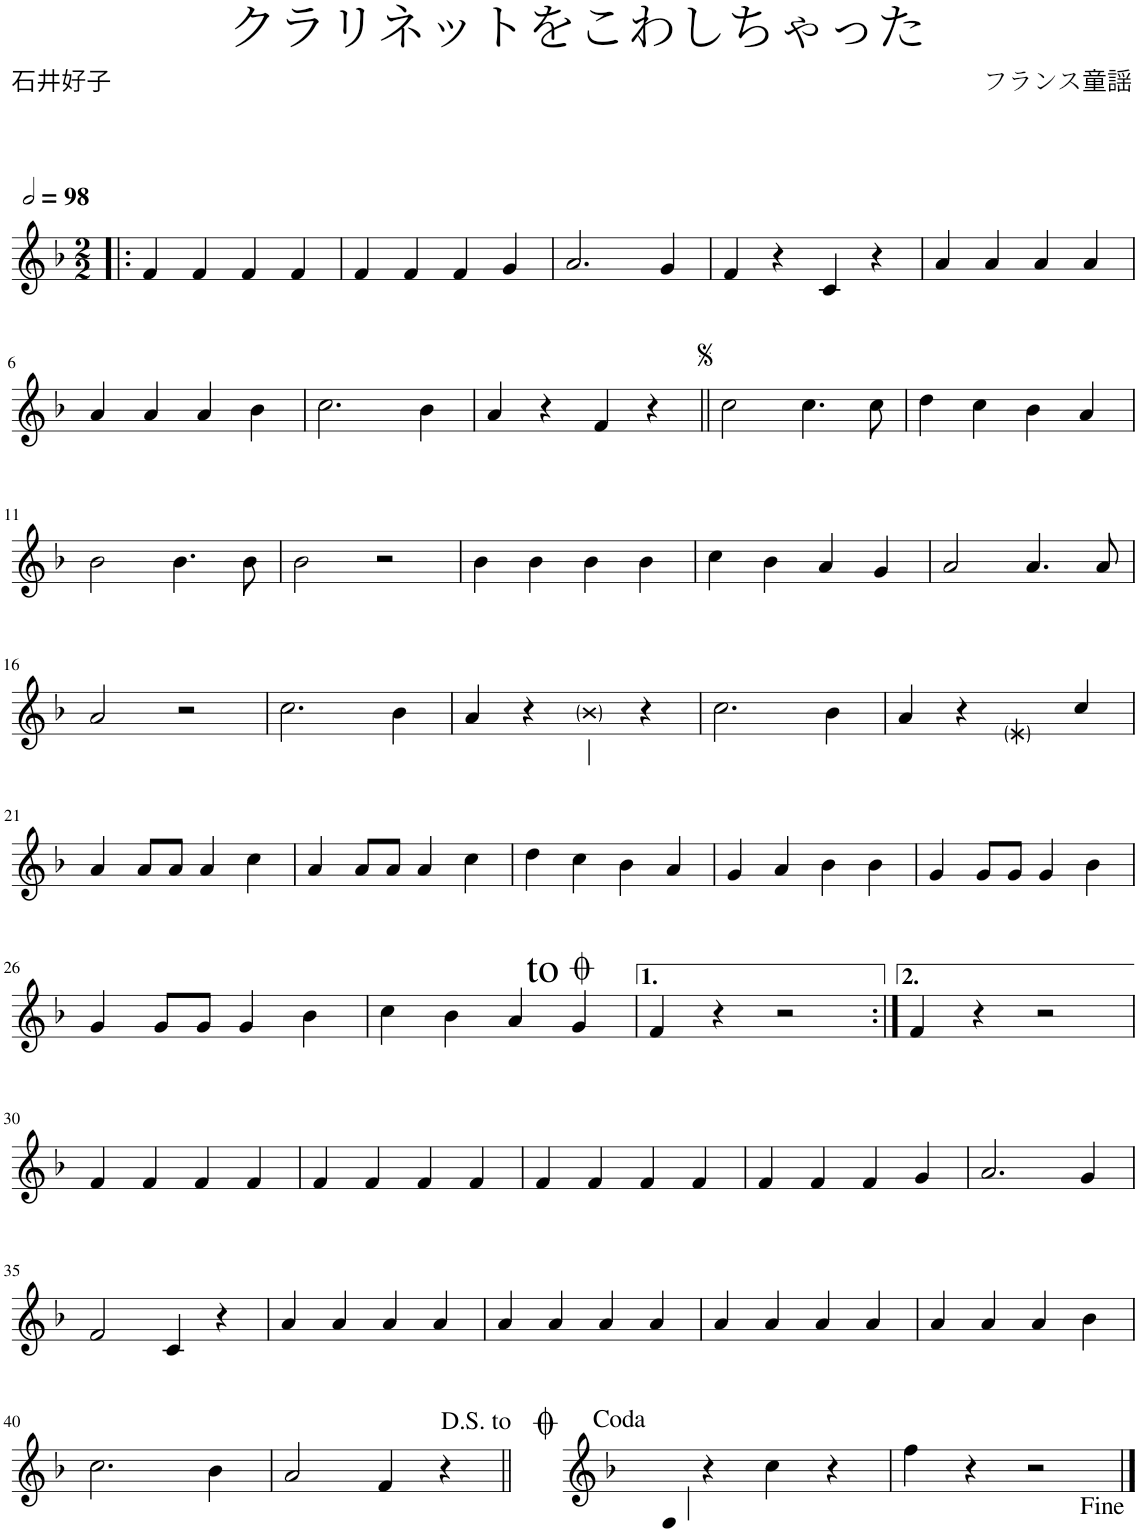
**kern
*part1
*staff1
*I"Piano
*I'Pno.
*clefG2
*k[b-]
*M2/2
*MM196
=1!|:
4f/
4f/
4f/
4f/
=2
4f/
4f/
4f/
4g/
=3
2.a/
4g/
=4
4f/
4r
4c/
4r
=5
4a/
4a/
4a/
4a/
!!LO:LB:g=z
=6
4a/
4a/
4a/
4b-\
=7
2.cc\
4b-\
=8
4a/
4r
4f/
4r
=9||
2cc\
4.cc\
8cc\
=10
4dd\
4cc\
4b-\
4a/
!!LO:LB:g=z
=11
2b-\
4.b-\
8b-\
=12
2b-\
2r
=13
4b-\
4b-\
4b-\
4b-\
=14
4cc\
4b-\
4a/
4g/
=15
2a/
4.a/
8a/
!!LO:LB:g=z
=16
2a/
2r
=17
2.cc\
4b-\
=18
4a/
4r
4b-\
4r
=19
2.cc\
4b-\
=20
4a/
4r
4b-\
4cc/
!!LO:LB:g=z
=21
4a/
8a/L
8a/J
4a/
4cc\
=22
4a/
8a/L
8a/J
4a/
4cc\
=23
4dd\
4cc\
4b-\
4a/
=24
4g/
4a/
4b-\
4b-\
=25
4g/
8g/L
8g/J
4g/
4b-\
!!LO:LB:g=z
=26
4g/
8g/L
8g/J
4g/
4b-\
=27
4cc\
4b-\
4a/
4g/
=28
4f/
4r
2r
=29:|!
4f/
4r
2r
!!LO:LB:g=z
=30
4f/
4f/
4f/
4f/
=31
4f/
4f/
4f/
4f/
=32
4f/
4f/
4f/
4f/
=33
4f/
4f/
4f/
4g/
=34
2.a/
4g/
!!LO:LB:g=z
=35
2f/
4c/
4r
=36
4a/
4a/
4a/
4a/
=37
4a/
4a/
4a/
4a/
=38
4a/
4a/
4a/
4a/
=39
4a/
4a/
4a/
4b-\
!!LO:LB:g=z
=40
2.cc\
4b-\
=41
2a/
4f/
4r
=42||
4f/
4r
4cc\
4r
=43
4ff\
4r
2r
==
*-
